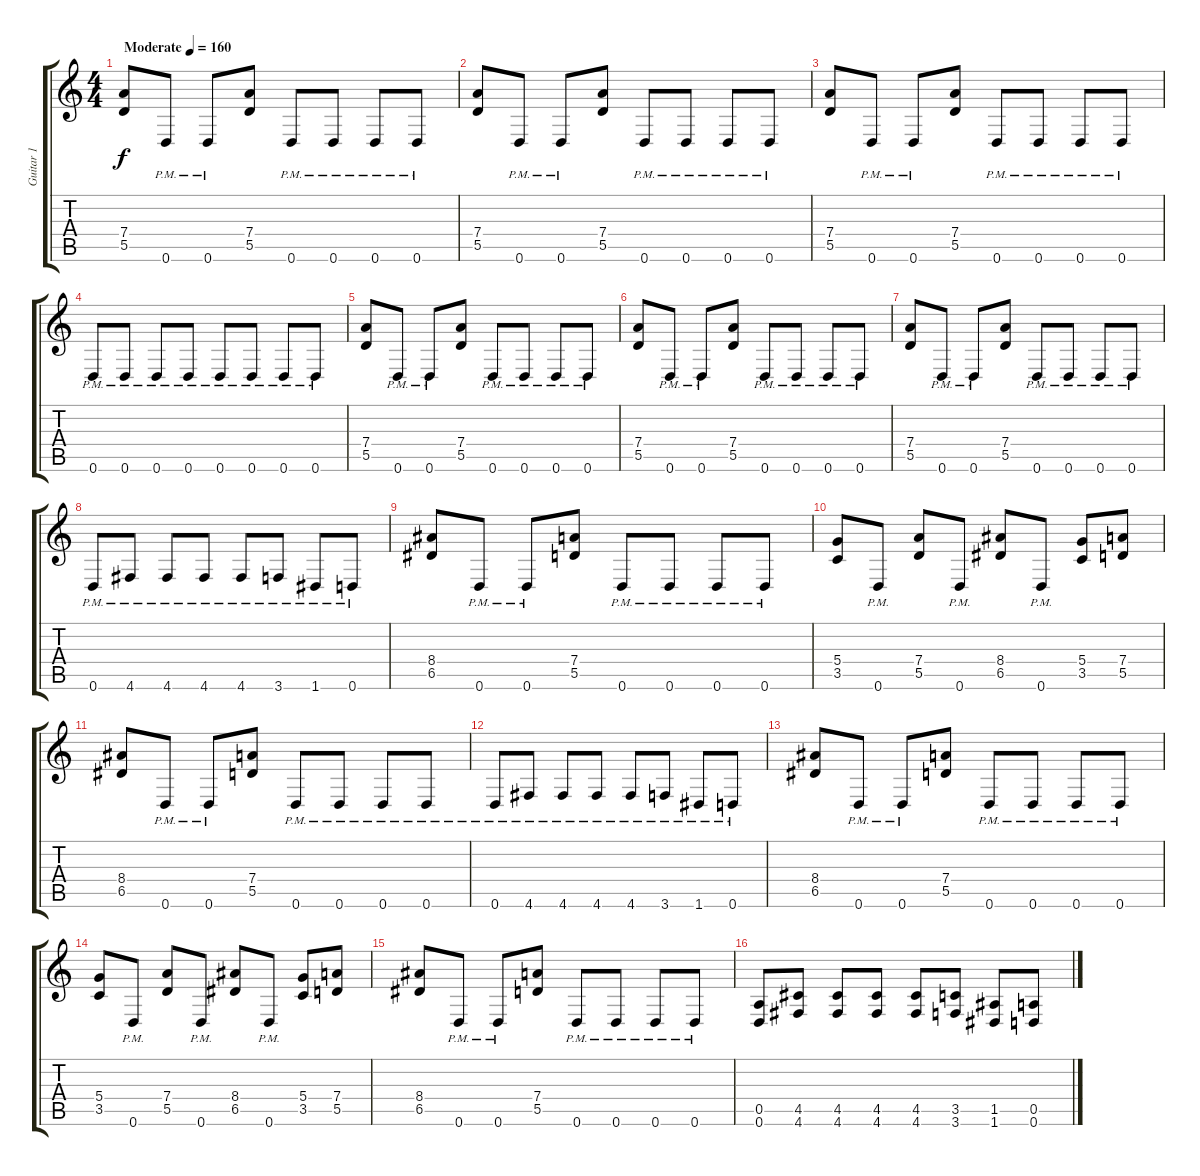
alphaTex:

\track ("Guitar 1" "Guitar 1") {instrument distortionguitar}
\staff {score tabs}
\tuning (E4 B3 G3 D3 A2 D2) {hide}
\ts (4 4)
\tempo (160 "Moderate")
\clef g2
\ks c
(7.4 5.5).8{dy f instrument distortionguitar} 0.6{pm}.8 0.6{pm}.8 (7.4 5.5).8 0.6{pm}.8 0.6{pm}.8 0.6{pm}.8 0.6{pm}.8 |
(7.4 5.5).8 0.6{pm}.8 0.6{pm}.8 (7.4 5.5).8 0.6{pm}.8 0.6{pm}.8 0.6{pm}.8 0.6{pm}.8 |
(7.4 5.5).8 0.6{pm}.8 0.6{pm}.8 (7.4 5.5).8 0.6{pm}.8 0.6{pm}.8 0.6{pm}.8 0.6{pm}.8 |
0.6{pm}.8 0.6{pm}.8 0.6{pm}.8 0.6{pm}.8 0.6{pm}.8 0.6{pm}.8 0.6{pm}.8 0.6{pm}.8 |
(7.4 5.5).8 0.6{pm}.8 0.6{pm}.8 (7.4 5.5).8 0.6{pm}.8 0.6{pm}.8 0.6{pm}.8 0.6{pm}.8 |
(7.4 5.5).8 0.6{pm}.8 0.6{pm}.8 (7.4 5.5).8 0.6{pm}.8 0.6{pm}.8 0.6{pm}.8 0.6{pm}.8 |
(7.4 5.5).8 0.6{pm}.8 0.6{pm}.8 (7.4 5.5).8 0.6{pm}.8 0.6{pm}.8 0.6{pm}.8 0.6{pm}.8 |
0.6{pm}.8 4.6{pm}.8 4.6{pm}.8 4.6{pm}.8 4.6{pm}.8 3.6{pm}.8 1.6{pm}.8 0.6{pm}.8 |
(8.4 6.5).8 0.6{pm}.8 0.6{pm}.8 (7.4 5.5).8 0.6{pm}.8 0.6{pm}.8 0.6{pm}.8 0.6{pm}.8 |
(5.4 3.5).8 0.6{pm}.8 (7.4 5.5).8 0.6{pm}.8 (8.4 6.5).8 0.6{pm}.8 (5.4 3.5).8 (7.4 5.5).8 |
(8.4 6.5).8 0.6{pm}.8 0.6{pm}.8 (7.4 5.5).8 0.6{pm}.8 0.6{pm}.8 0.6{pm}.8 0.6{pm}.8 |
0.6{pm}.8 4.6{pm}.8 4.6{pm}.8 4.6{pm}.8 4.6{pm}.8 3.6{pm}.8 1.6{pm}.8 0.6{pm}.8 |
(8.4 6.5).8 0.6{pm}.8 0.6{pm}.8 (7.4 5.5).8 0.6{pm}.8 0.6{pm}.8 0.6{pm}.8 0.6{pm}.8 |
(5.4 3.5).8 0.6{pm}.8 (7.4 5.5).8 0.6{pm}.8 (8.4 6.5).8 0.6{pm}.8 (5.4 3.5).8 (7.4 5.5).8 |
(8.4 6.5).8 0.6{pm}.8 0.6{pm}.8 (7.4 5.5).8 0.6{pm}.8 0.6{pm}.8 0.6{pm}.8 0.6{pm}.8 |
(0.5 0.6).8 (4.5 4.6).8 (4.5 4.6).8 (4.5 4.6).8 (4.5 4.6).8 (3.5 3.6).8 (1.5 1.6).8 (0.5 0.6).8
